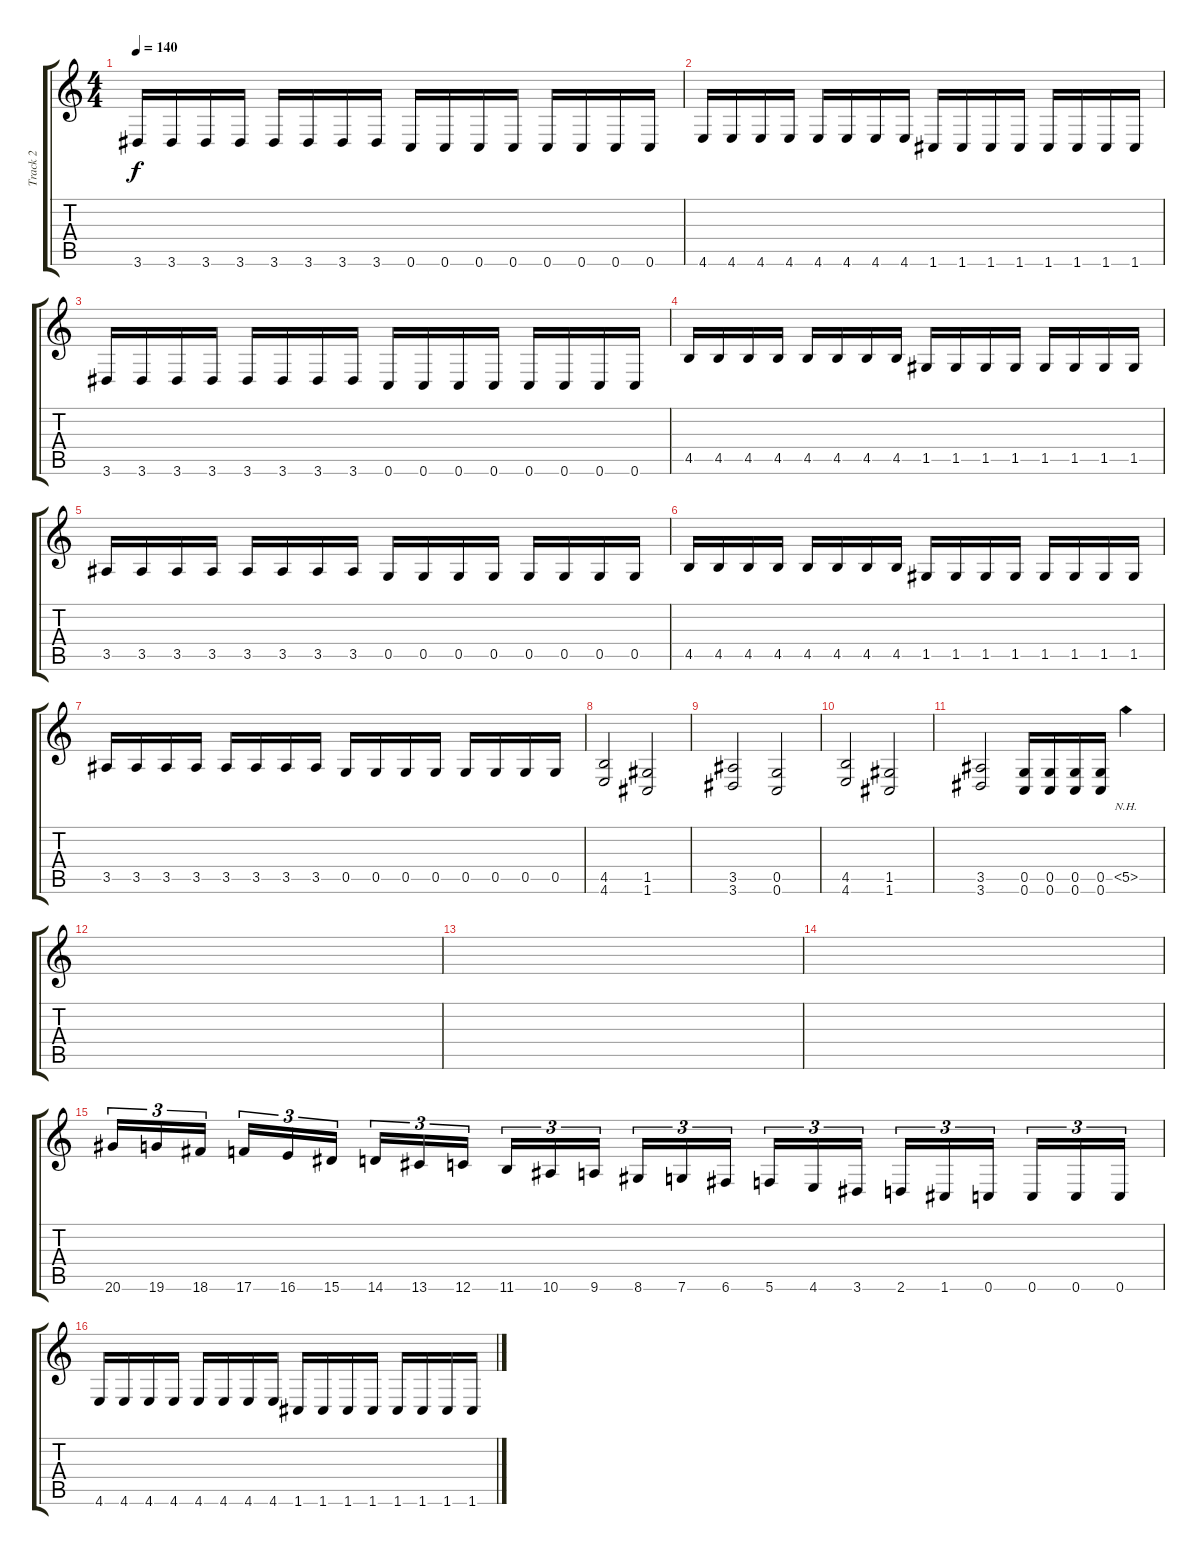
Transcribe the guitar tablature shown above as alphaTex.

\track ("Track 2" "Track 2") {instrument overdrivenguitar}
\staff {score tabs}
\tuning (D4 A3 F3 C3 G2 C2) {hide}
\ts (4 4)
\tempo 140
\clef g2
\ks c
3.6.16{dy f} 3.6.16 3.6.16 3.6.16 3.6.16 3.6.16 3.6.16 3.6.16 0.6.16 0.6.16 0.6.16 0.6.16 0.6.16 0.6.16 0.6.16 0.6.16 |
4.6.16 4.6.16 4.6.16 4.6.16 4.6.16 4.6.16 4.6.16 4.6.16 1.6.16 1.6.16 1.6.16 1.6.16 1.6.16 1.6.16 1.6.16 1.6.16 |
3.6.16 3.6.16 3.6.16 3.6.16 3.6.16 3.6.16 3.6.16 3.6.16 0.6.16 0.6.16 0.6.16 0.6.16 0.6.16 0.6.16 0.6.16 0.6.16 |
4.5.16 4.5.16 4.5.16 4.5.16 4.5.16 4.5.16 4.5.16 4.5.16 1.5.16 1.5.16 1.5.16 1.5.16 1.5.16 1.5.16 1.5.16 1.5.16 |
3.5.16 3.5.16 3.5.16 3.5.16 3.5.16 3.5.16 3.5.16 3.5.16 0.5.16 0.5.16 0.5.16 0.5.16 0.5.16 0.5.16 0.5.16 0.5.16 |
4.5.16 4.5.16 4.5.16 4.5.16 4.5.16 4.5.16 4.5.16 4.5.16 1.5.16 1.5.16 1.5.16 1.5.16 1.5.16 1.5.16 1.5.16 1.5.16 |
3.5.16 3.5.16 3.5.16 3.5.16 3.5.16 3.5.16 3.5.16 3.5.16 0.5.16 0.5.16 0.5.16 0.5.16 0.5.16 0.5.16 0.5.16 0.5.16 |
(4.5 4.6).2 (1.5 1.6).2 |
(3.5 3.6).2 (0.5 0.6).2 |
(4.5 4.6).2 (1.5 1.6).2 |
(3.5 3.6).2 (0.5 0.6).16 (0.5 0.6).16 (0.5 0.6).16 (0.5 0.6).16 5.5{nh}.4 |
|
|
|
20.6.16{tu (3 2) instrument guitarfretnoise} 19.6.16{tu (3 2)} 18.6.16{tu (3 2) beam splitsecondary} 17.6.16{tu (3 2)} 16.6.16{tu (3 2)} 15.6.16{tu (3 2)} 14.6.16{tu (3 2)} 13.6.16{tu (3 2)} 12.6.16{tu (3 2) beam splitsecondary} 11.6.16{tu (3 2)} 10.6.16{tu (3 2)} 9.6.16{tu (3 2)} 8.6.16{tu (3 2)} 7.6.16{tu (3 2)} 6.6.16{tu (3 2) beam splitsecondary} 5.6.16{tu (3 2)} 4.6.16{tu (3 2)} 3.6.16{tu (3 2)} 2.6.16{tu (3 2)} 1.6.16{tu (3 2)} 0.6.16{tu (3 2) beam splitsecondary} 0.6.16{tu (3 2)} 0.6.16{tu (3 2)} 0.6.16{tu (3 2)} |
4.6.16{instrument overdrivenguitar} 4.6.16 4.6.16 4.6.16 4.6.16 4.6.16 4.6.16 4.6.16 1.6.16 1.6.16 1.6.16 1.6.16 1.6.16 1.6.16 1.6.16 1.6.16
